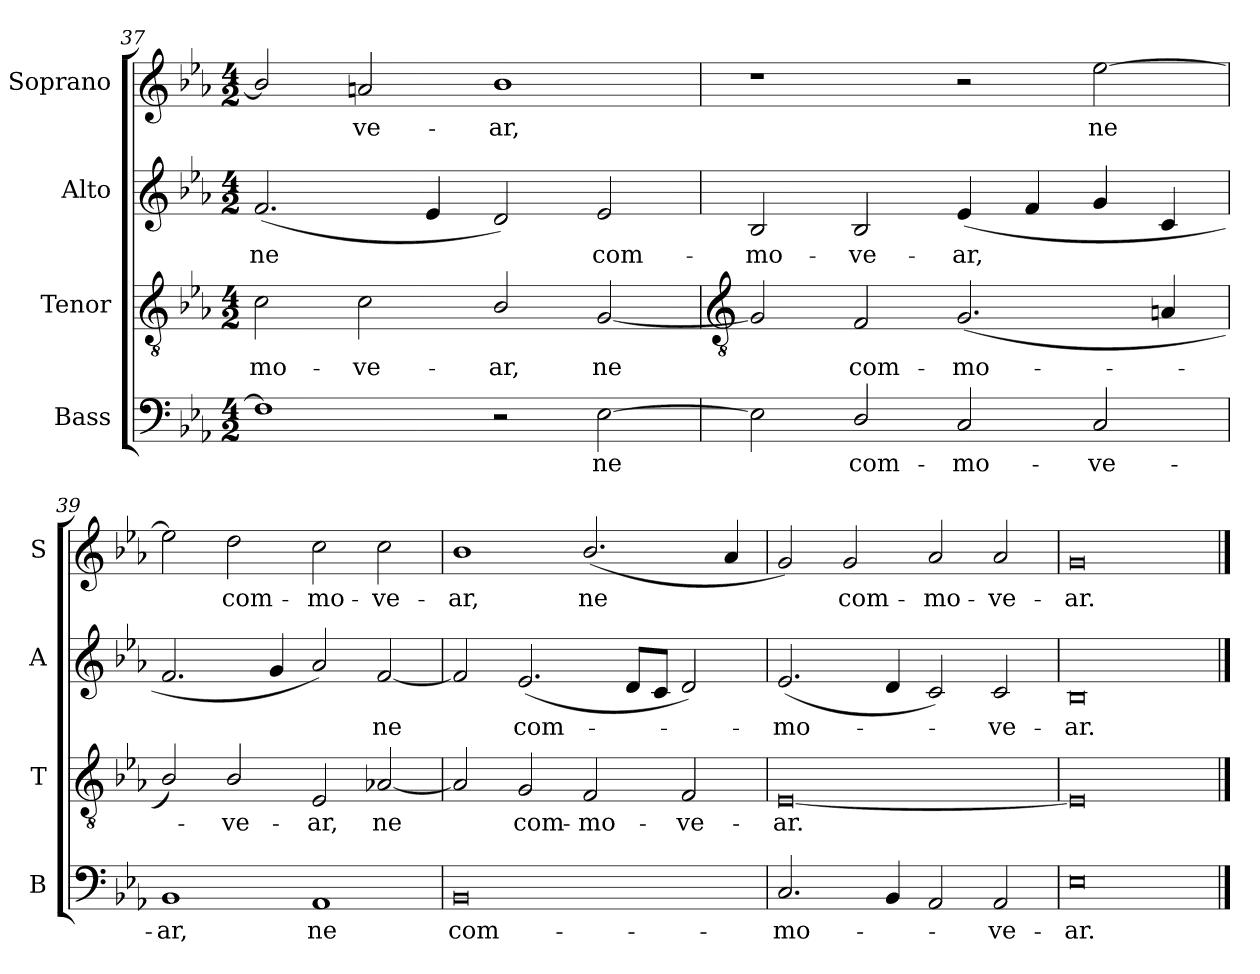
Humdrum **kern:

**kern	**text	**kern	**text	**kern	**text	**kern	**text
*part4	*part4	*part3	*part3	*part2	*part2	*part1	*part1
*staff4	*staff4	*staff3	*staff3	*staff2	*staff2	*staff1	*staff1
*I"Bass	*	*I"Tenor	*	*I"Alto	*	*I"Soprano	*
*I'B	*	*I'T	*	*I'A	*	*I'S	*
*clefF4	*	*clefGv2	*	*clefG2	*	*clefG2	*
*k[b-e-a-]	*	*k[b-e-a-]	*	*k[b-e-a-]	*	*k[b-e-a-]	*
*E-:	*	*E-:	*	*E-:	*	*E-:	*
*M4/2	*	*M4/2	*	*M4/2	*	*M4/2	*
=37	=37	=37	=37	=37	=37	=37	=37
!	!	!	!LO:LY:b	!	!LO:LY:b	!	!
1F]	.	2c	-mo-	(<2.f	ne	2b-/]	.
!	!	!	!LO:LY:b	!	!	!	!LO:LY:b
.	.	2c	-ve-	.	.	2an	ve-
.	.	.	.	4e-	.	.	.
!	!	!	!LO:LY:b	!	!	!	!LO:LY:b
2r	.	2B-/	-ar,	2d)	.	1b-	-ar,
!	!LO:LY:b	!	!LO:LY:b	!	!LO:LY:b	!	!
[2E-	ne	[2G	ne	2e-	com-	.	.
!!LO:LB:g=z
=38	=38	=38	=38	=38	=38	=38	=38
*	*	*clefGv2	*	*	*	*	*
!	!	!	!	!	!LO:LY:b	!	!
2E-]	.	2G]	.	2B-	-mo-	1r	.
!	!LO:LY:b	!	!LO:LY:b	!	!LO:LY:b	!	!
2D/	com-	2F	com-	2B-	-ve-	.	.
!	!LO:LY:b	!	!LO:LY:b	!	!LO:LY:b	!	!
2C	-mo-	(<2.G	-mo-	(<4e-	-ar,	2r	.
.	.	.	.	4f	.	.	.
!	!LO:LY:b	!	!	!	!	!	!LO:LY:b
2C	-ve-	.	.	4g	.	[2ee-	ne
.	.	4An	.	4c	.	.	.
=39	=39	=39	=39	=39	=39	=39	=39
!	!LO:LY:b	!	!	!	!	!	!
1BB-	-ar,	2B-/)	.	2.f	.	2ee-]	.
!	!	!	!LO:LY:b	!	!	!	!LO:LY:b
.	.	2B-/	ve-	.	.	2dd	com-
.	.	.	.	4g	.	.	.
!	!LO:LY:b	!	!LO:LY:b	!	!	!	!LO:LY:b
1AA-	ne	2E-	-ar,	2a-)	.	2cc	-mo-
!	!	!	!LO:LY:b	!	!LO:LY:b	!	!LO:LY:b
.	.	[2A-X	ne	[2f	ne	2cc	-ve-
=40	=40	=40	=40	=40	=40	=40	=40
!	!LO:LY:b	!	!	!	!	!	!LO:LY:b
0BB-	com-	2A-]	.	2f]	.	1b-	-ar,
!	!	!	!LO:LY:b	!	!LO:LY:b	!	!
.	.	2G	com-	(<2.e-	com-	.	.
!	!	!	!LO:LY:b	!	!	!	!LO:LY:b
.	.	2F	-mo-	.	.	(<2.b-/	ne
.	.	.	.	8dL	.	.	.
.	.	.	.	8cJ	.	.	.
!	!	!	!LO:LY:b	!	!	!	!
.	.	2F	-ve-	2d)	.	.	.
.	.	.	.	.	.	4a-	.
=41	=41	=41	=41	=41	=41	=41	=41
!	!LO:LY:b	!	!LO:LY:b	!	!LO:LY:b	!	!
2.C	-mo-	[0E-	-ar.	(<2.e-	mo-	2g)	.
!	!	!	!	!	!	!	!LO:LY:b
.	.	.	.	.	.	2g	com-
4BB-	.	.	.	4d	.	.	.
!	!	!	!	!	!	!	!LO:LY:b
2AA-	.	.	.	2c)	.	2a-	-mo-
!	!LO:LY:b	!	!	!	!LO:LY:b	!	!LO:LY:b
2AA-	ve-	.	.	2c	ve-	2a-	-ve-
=42	=42	=42	=42	=42	=42	=42	=42
!	!LO:LY:b	!	!	!	!LO:LY:b	!	!LO:LY:b
0E-	-ar.	0E-]	.	0B-	-ar.	0g	-ar.
==	==	==	==	==	==	==	==
*-	*-	*-	*-	*-	*-	*-	*-
